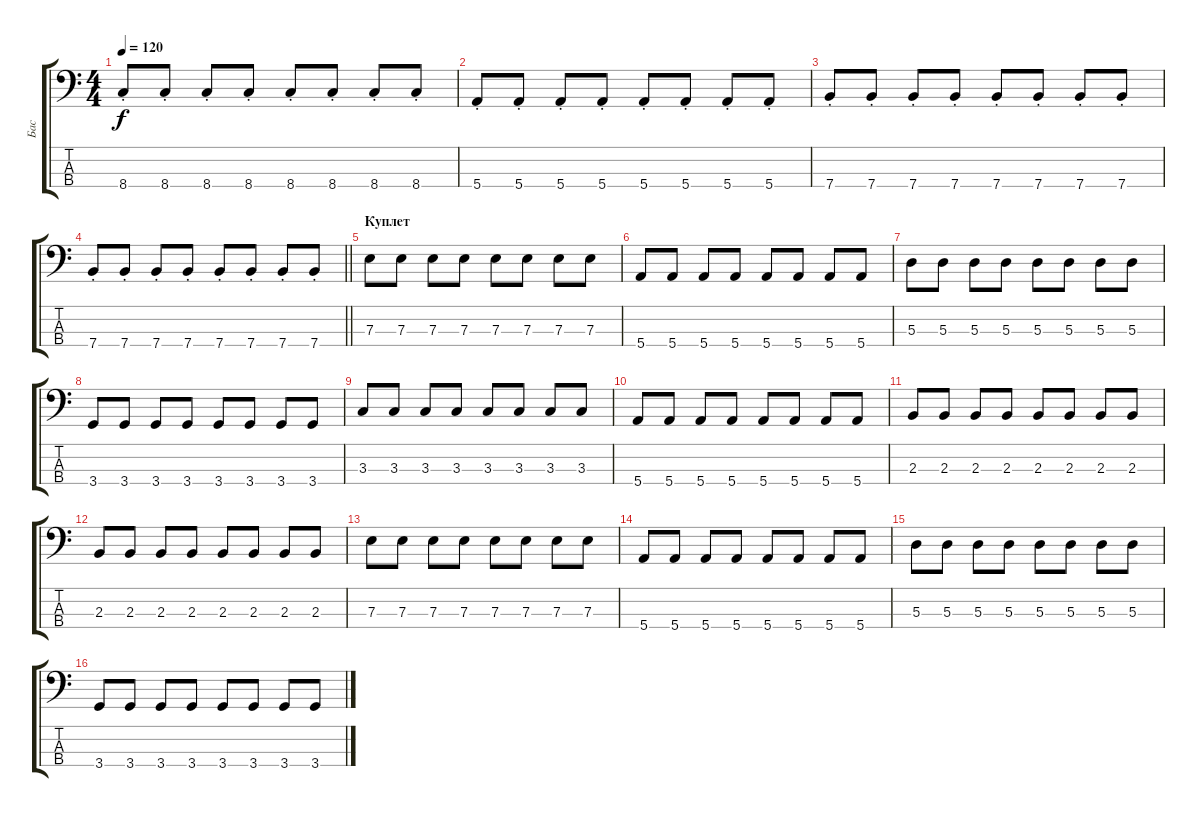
\track ("Бас" "Бас") {instrument electricbassfinger}
\staff {score tabs}
\tuning (G2 D2 A1 E1) {hide}
\ts (4 4)
\tempo 120
\clef f4
\ks c
8.4{st}.8{dy f} 8.4{st}.8 8.4{st}.8 8.4{st}.8 8.4{st}.8 8.4{st}.8 8.4{st}.8 8.4{st}.8 |
5.4{st}.8 5.4{st}.8 5.4{st}.8 5.4{st}.8 5.4{st}.8 5.4{st}.8 5.4{st}.8 5.4{st}.8 |
7.4{st}.8 7.4{st}.8 7.4{st}.8 7.4{st}.8 7.4{st}.8 7.4{st}.8 7.4{st}.8 7.4{st}.8 |
\barLineRight lightlight
7.4{st}.8 7.4{st}.8 7.4{st}.8 7.4{st}.8 7.4{st}.8 7.4{st}.8 7.4{st}.8 7.4{st}.8 |
\section ("" "Куплет")
7.3.8 7.3.8 7.3.8 7.3.8 7.3.8 7.3.8 7.3.8 7.3.8 |
5.4.8 5.4.8 5.4.8 5.4.8 5.4.8 5.4.8 5.4.8 5.4.8 |
5.3.8 5.3.8 5.3.8 5.3.8 5.3.8 5.3.8 5.3.8 5.3.8 |
3.4.8 3.4.8 3.4.8 3.4.8 3.4.8 3.4.8 3.4.8 3.4.8 |
3.3.8 3.3.8 3.3.8 3.3.8 3.3.8 3.3.8 3.3.8 3.3.8 |
5.4.8 5.4.8 5.4.8 5.4.8 5.4.8 5.4.8 5.4.8 5.4.8 |
2.3.8 2.3.8 2.3.8 2.3.8 2.3.8 2.3.8 2.3.8 2.3.8 |
2.3.8 2.3.8 2.3.8 2.3.8 2.3.8 2.3.8 2.3.8 2.3.8 |
7.3.8 7.3.8 7.3.8 7.3.8 7.3.8 7.3.8 7.3.8 7.3.8 |
5.4.8 5.4.8 5.4.8 5.4.8 5.4.8 5.4.8 5.4.8 5.4.8 |
5.3.8 5.3.8 5.3.8 5.3.8 5.3.8 5.3.8 5.3.8 5.3.8 |
3.4.8 3.4.8 3.4.8 3.4.8 3.4.8 3.4.8 3.4.8 3.4.8
